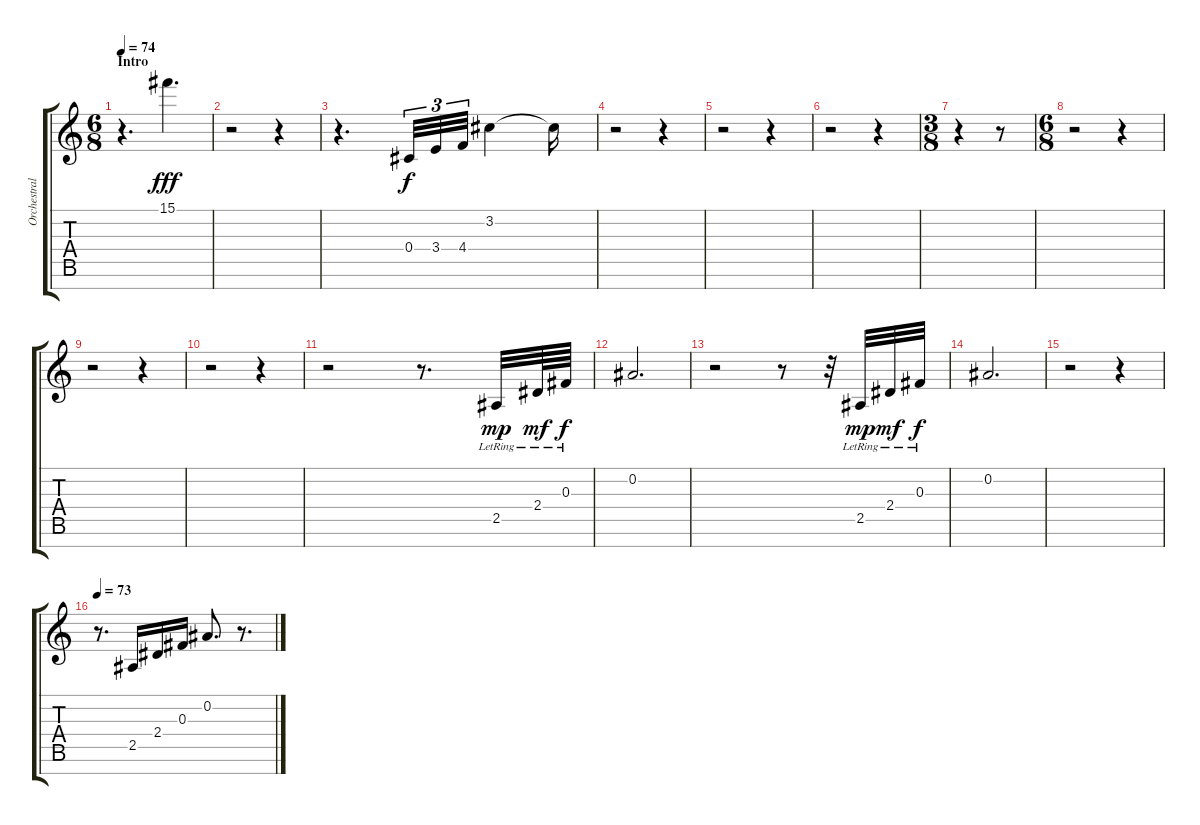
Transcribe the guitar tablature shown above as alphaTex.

\track ("Orchestral Harp (SF Symphony)" "Orchestral") {instrument orchestralharp}
\staff {score tabs}
\tuning (Eb5 Bb4 Gb4 Db4 Ab3 Eb3 Bb2) {hide}
\ts (6 8)
\section ("" "Intro")
\tempo 74
\clef g2
\ks c
r.4{d dy fff instrument orchestralharp} 15.1.4{d} |
r.2 r.4 |
r.4{d} 0.4.32{tu (3 2) dy f} 3.4.32{tu (3 2)} 4.4.32{tu (3 2)} 3.2.4 3.2{t}.16 |
r.2 r.4 |
r.2 r.4 |
r.2 r.4 |
\ts (3 8)
r.4 r.8 |
\ts (6 8)
r.2 r.4 |
r.2 r.4 |
r.2 r.4 |
r.2 r.8{d} 2.5{lr}.32{dy mp} 2.4{lr}.64{dy mf} 0.3{lr}.64{dy f} |
0.2.2{d} |
r.2 r.8 r.32 2.5{lr}.32{dy mp} 2.4{lr}.32{dy mf} 0.3{lr}.32{dy f} |
0.2.2{d} |
r.2 r.4 |
\tempo 73
r.8{d} 2.5.16 2.4.16 0.3.16 0.2.8{d} r.8{d}
